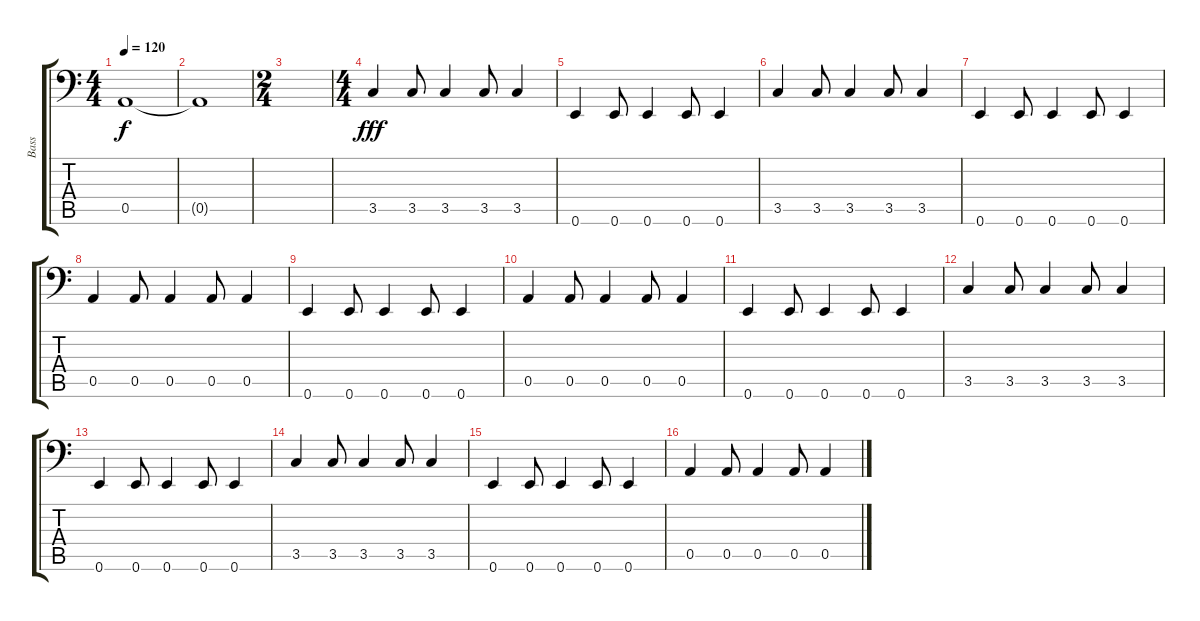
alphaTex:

\track ("Bass" "Bass") {instrument electricbassfinger}
\staff {score tabs}
\tuning (E3 B2 G2 D2 A1 E1) {hide}
\ts (4 4)
\tempo 120
\clef f4
\ks c
0.5.1{dy f} |
0.5{t}.1 |
\ts (2 4)
|
\ts (4 4)
3.5.4{dy fff volume 16} 3.5.8 3.5.4 3.5.8 3.5.4 |
0.6.4{volume 16} 0.6.8 0.6.4 0.6.8 0.6.4 |
3.5.4{volume 16} 3.5.8 3.5.4 3.5.8 3.5.4 |
0.6.4{volume 16} 0.6.8 0.6.4 0.6.8 0.6.4 |
0.5.4{volume 16} 0.5.8 0.5.4 0.5.8 0.5.4 |
0.6.4{volume 16} 0.6.8 0.6.4 0.6.8 0.6.4 |
0.5.4{volume 16} 0.5.8 0.5.4 0.5.8 0.5.4 |
0.6.4{volume 16} 0.6.8 0.6.4 0.6.8 0.6.4 |
3.5.4{volume 16} 3.5.8 3.5.4 3.5.8 3.5.4 |
0.6.4{volume 16} 0.6.8 0.6.4 0.6.8 0.6.4 |
3.5.4{volume 16} 3.5.8 3.5.4 3.5.8 3.5.4 |
0.6.4{volume 16} 0.6.8 0.6.4 0.6.8 0.6.4 |
0.5.4{volume 16} 0.5.8 0.5.4 0.5.8 0.5.4
